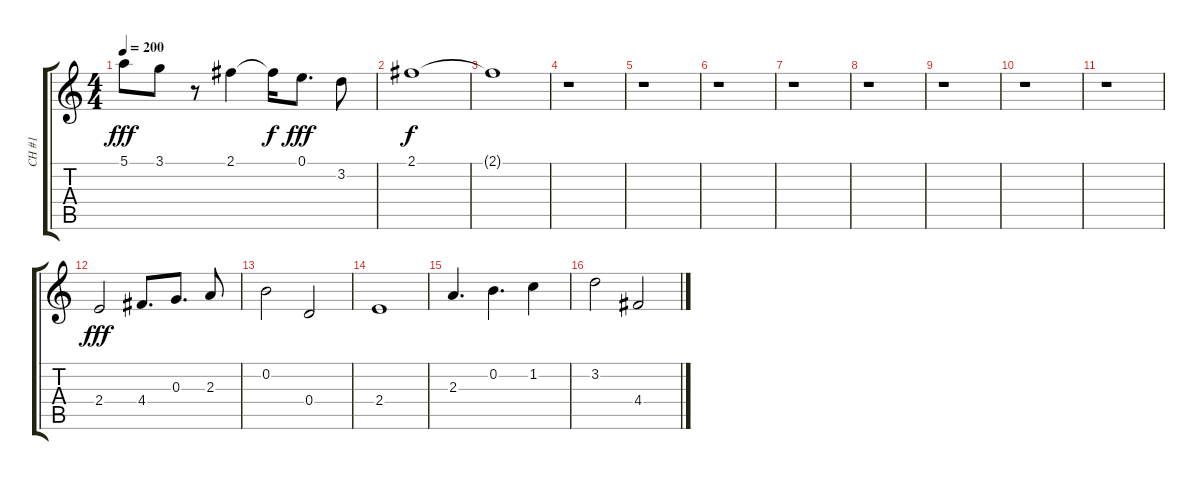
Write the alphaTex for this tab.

\track ("CH #1" "CH #1") {instrument distortionguitar}
\staff {score tabs}
\tuning (E4 B3 G3 D3 A2 E2) {hide}
\ts (4 4)
\tempo 200
\clef g2
\ks c
5.1.8{dy fff} 3.1.8 r.8 2.1.4 2.1{t}.16{dy f} 0.1.8{d dy fff} 3.2.8 |
2.1.1{dy f} |
2.1{t}.1 |
r.1 |
r.1 |
r.1 |
r.1 |
r.1 |
r.1 |
r.1 |
r.1 |
2.4.2{dy fff} 4.4.8{d} 0.3.8{d} 2.3.8 |
0.2.2 0.4.2 |
2.4.1 |
2.3.4{d} 0.2.4{d} 1.2.4 |
3.2.2 4.4.2
